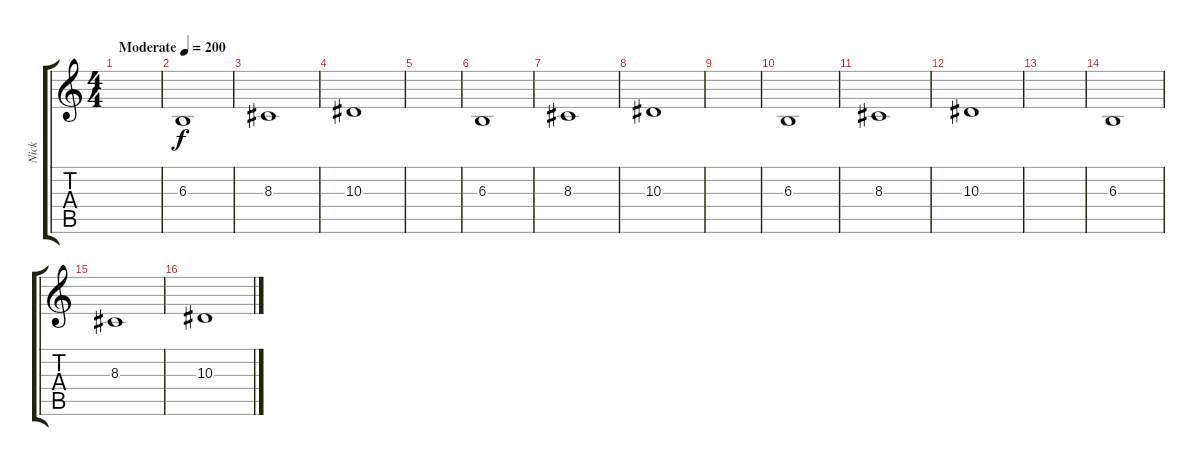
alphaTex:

\track ("Nick" "Nick") {instrument lead2sawtooth}
\staff {score tabs}
\tuning (D4 A3 F3 C3 G2 C2) {hide}
\ts (4 4)
\tempo (200 "Moderate")
\clef g2
\ks c
|
6.3.1 |
8.3.1 |
10.3.1 |
|
6.3.1 |
8.3.1 |
10.3.1 |
|
6.3.1 |
8.3.1 |
10.3.1 |
|
6.3.1 |
8.3.1 |
10.3.1
